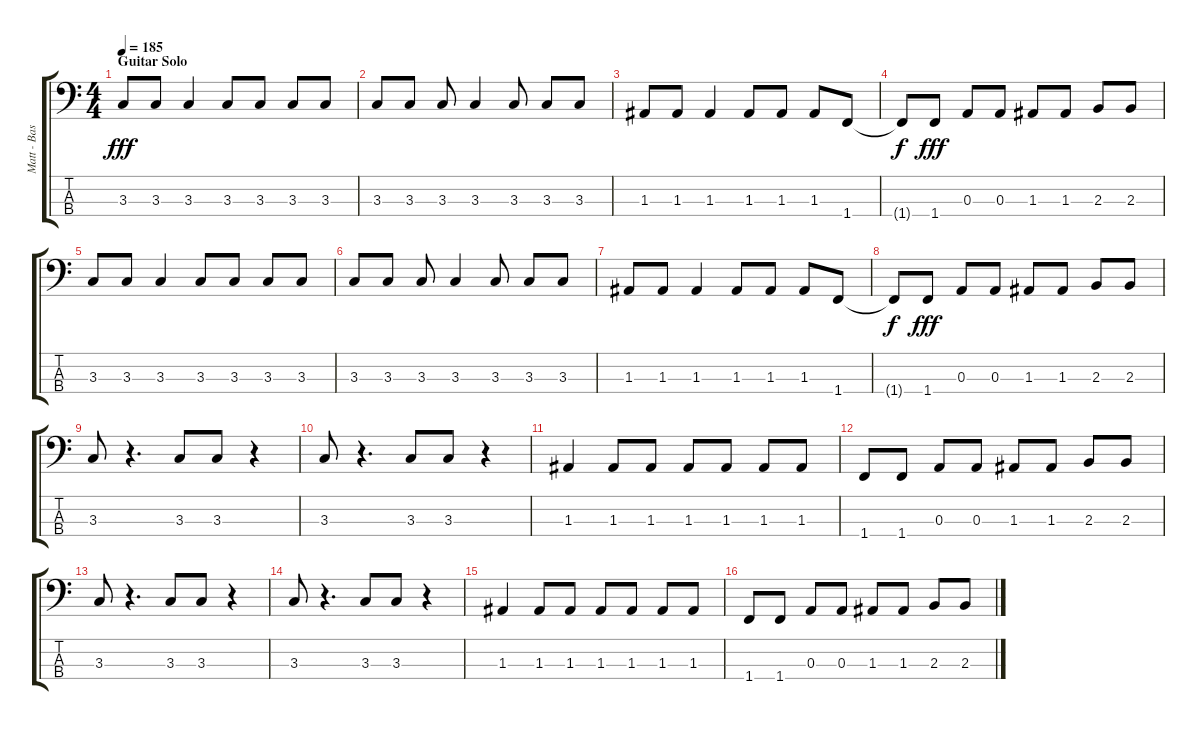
\track ("Matt - Bass Guitar" "Matt - Bas") {instrument electricbasspick}
\staff {score tabs}
\tuning (G2 D2 A1 E1) {hide}
\ts (4 4)
\section ("" "Guitar Solo")
\tempo 185
\clef f4
\ks c
3.3.8{dy fff} 3.3.8 3.3.4 3.3.8 3.3.8 3.3.8 3.3.8 |
3.3.8 3.3.8 3.3.8 3.3.4 3.3.8 3.3.8 3.3.8 |
1.3.8 1.3.8 1.3.4 1.3.8 1.3.8 1.3.8 1.4.8 |
1.4{t}.8{dy f} 1.4.8{dy fff} 0.3.8 0.3.8 1.3.8 1.3.8 2.3.8 2.3.8 |
3.3.8 3.3.8 3.3.4 3.3.8 3.3.8 3.3.8 3.3.8 |
3.3.8 3.3.8 3.3.8 3.3.4 3.3.8 3.3.8 3.3.8 |
1.3.8 1.3.8 1.3.4 1.3.8 1.3.8 1.3.8 1.4.8 |
1.4{t}.8{dy f} 1.4.8{dy fff} 0.3.8 0.3.8 1.3.8 1.3.8 2.3.8 2.3.8 |
3.3.8 r.4{d} 3.3.8 3.3.8 r.4 |
3.3.8 r.4{d} 3.3.8 3.3.8 r.4 |
1.3.4 1.3.8 1.3.8 1.3.8 1.3.8 1.3.8 1.3.8 |
1.4.8 1.4.8 0.3.8 0.3.8 1.3.8 1.3.8 2.3.8 2.3.8 |
3.3.8 r.4{d} 3.3.8 3.3.8 r.4 |
3.3.8 r.4{d} 3.3.8 3.3.8 r.4 |
1.3.4 1.3.8 1.3.8 1.3.8 1.3.8 1.3.8 1.3.8 |
1.4.8 1.4.8 0.3.8 0.3.8 1.3.8 1.3.8 2.3.8 2.3.8
